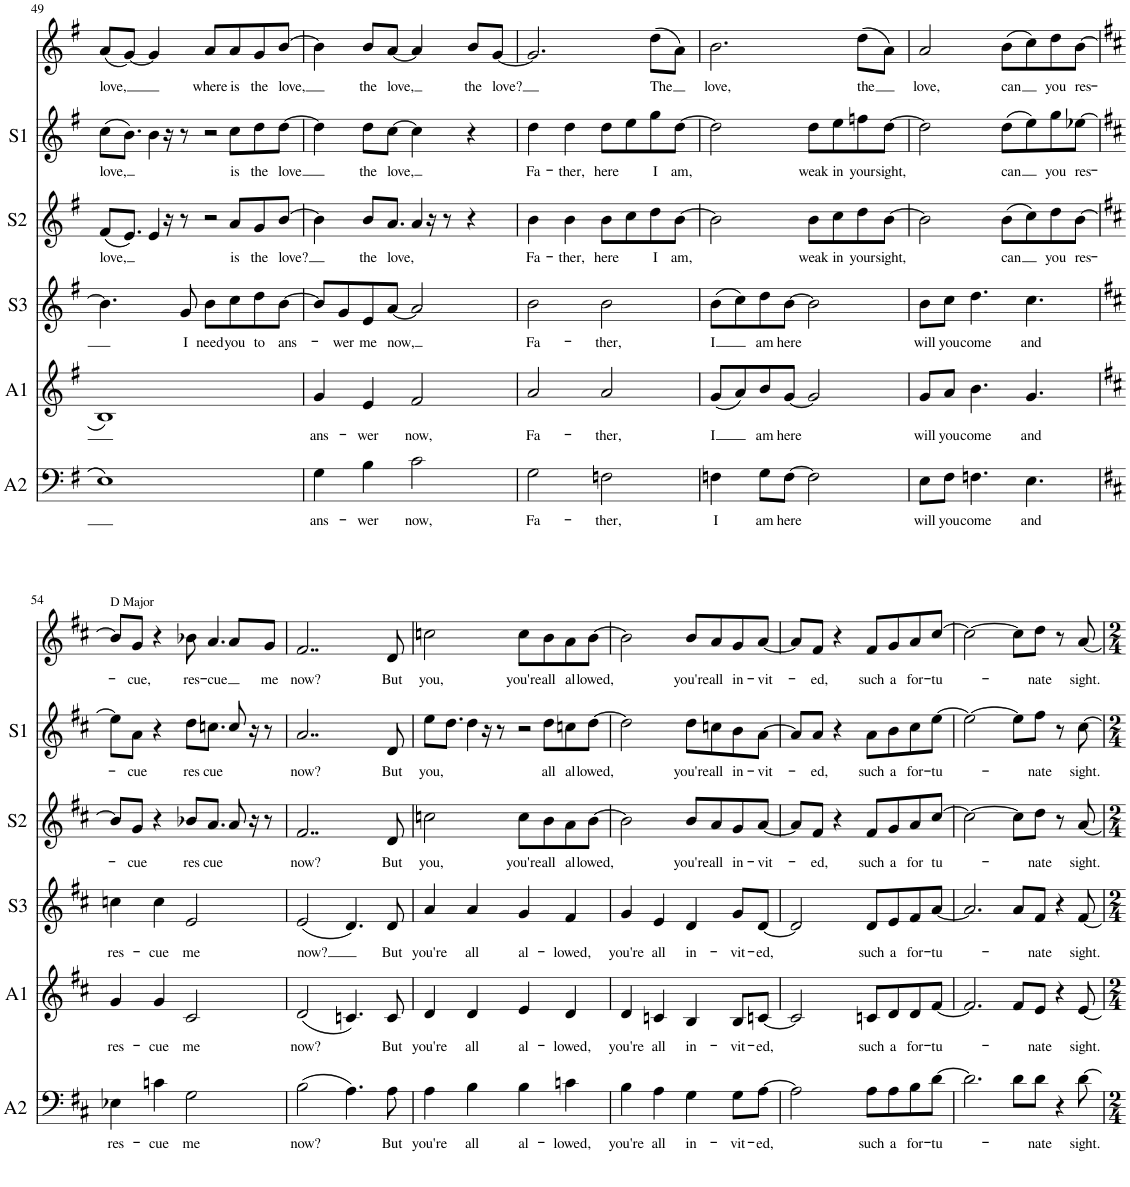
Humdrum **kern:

**kern	**text	**kern	**text	**kern	**text	**kern	**text	**kern	**text	**kern	**text
*part6	*part6	*part5	*part5	*part4	*part4	*part3	*part3	*part2	*part2	*part1	*part1
*staff6	*staff6	*staff5	*staff5	*staff4	*staff4	*staff3	*staff3	*staff2	*staff2	*staff1	*staff1
*I"Alto 2	*	*I"Alto 1	*	*I"Soprano 3	*	*I"Soprano 2	*	*I"Soprano 1	*	*I"Solo	*
*I'A2	*	*I'A1	*	*I'S3	*	*I'S2	*	*I'S1	*	*	*
!!LO:PB:g=z
*clefF4	*	*clefG2	*	*clefG2	*	*clefG2	*	*clefG2	*	*clefG2	*
*k[f#]	*	*k[f#]	*	*k[f#]	*	*k[f#]	*	*k[f#]	*	*k[f#]	*
*M4/4	*	*M4/4	*	*M4/4	*	*M4/4	*	*M4/4	*	*M4/4	*
=49	=49	=49	=49	=49	=49	=49	=49	=49	=49	=49	=49
!	!	!	!	!	!	!	!LO:LY:b	!	!LO:LY:b	!	!LO:LY:b
1E	.	1B	.	4.b\]	.	(8f#/L	love,	(8cc\L	love,	(8a/L	love,
.	.	.	.	.	.	8.e/J)	.	8.b\J)	.	[8g/J)	.
.	.	.	.	.	.	.	.	.	.	4g/]	.
.	.	.	.	.	.	4e/	.	4b\	.	.	.
!	!	!	!	!	!LO:LY:b	!	!	!	!	!	!
.	.	.	.	8g/	I	.	.	.	.	.	.
!	!	!	!	!	!LO:LY:b	!	!	!	!	!	!LO:LY:b
.	.	.	.	8b\L	need	.	.	.	.	8a/L	where
.	.	.	.	.	.	16r	.	16r	.	.	.
!	!	!	!	!	!LO:LY:b	!	!	!	!	!	!LO:LY:b
.	.	.	.	8cc\	you	8r	.	8r	.	8a/	is
!	!	!	!	!	!LO:LY:b	!	!	!	!	!	!LO:LY:b
.	.	.	.	8dd\	to	2r	.	2r	.	8g/	the
!	!	!	!	!	!LO:LY:b	!	!	!	!	!	!LO:LY:b
.	.	.	.	[8b\J	ans-	.	.	.	.	[8b/J	love,
2ryy	.	2ryy	.	2ryy	.	.	.	.	.	2ryy	.
!	!	!	!	!	!	!	!LO:LY:b	!	!LO:LY:b	!	!
.	.	.	.	.	.	8a/L	is	8cc\L	is	.	.
!	!	!	!	!	!	!	!LO:LY:b	!	!LO:LY:b	!	!
.	.	.	.	.	.	8g/	the	8dd\	the	.	.
!	!	!	!	!	!	!	!LO:LY:b	!	!LO:LY:b	!	!
8ryy	.	8ryy	.	8ryy	.	[8b/J	love?	[8dd\J	love	8ryy	.
=50	=50	=50	=50	=50	=50	=50	=50	=50	=50	=50	=50
!	!LO:LY:b	!	!LO:LY:b	!	!	!	!	!	!	!	!
4G\	ans-	4g/	ans-	8b/L]	.	4b\]	.	4dd\]	.	4b\]	.
!	!	!	!	!	!LO:LY:b	!	!	!	!	!	!
.	.	.	.	8g/	-wer	.	.	.	.	.	.
!	!LO:LY:b	!	!LO:LY:b	!	!LO:LY:b	!	!LO:LY:b	!	!LO:LY:b	!	!LO:LY:b
4B\	-wer	4e/	-wer	8e/	me	8b/L	the	8dd\L	the	8b/L	the
!	!	!	!	!	!LO:LY:b	!	!LO:LY:b	!	!LO:LY:b	!	!LO:LY:b
.	.	.	.	[8a/J	now,	8.a/J	love,	[8cc\J	love,	[8a/J	love,
!	!LO:LY:b	!	!LO:LY:b	!	!	!	!	!	!	!	!
2c\	now,	2f#/	now,	2a/]	.	.	.	4cc\]	.	4a/]	.
.	.	.	.	.	.	4a/	.	.	.	.	.
!	!	!	!	!	!	!	!	!	!	!	!LO:LY:b
.	.	.	.	.	.	.	.	4r	.	8b/L	the
.	.	.	.	.	.	16r	.	.	.	.	.
!	!	!	!	!	!	!	!	!	!	!	!LO:LY:b
.	.	.	.	.	.	8r	.	.	.	[8g/J	love?
4ryy	.	4ryy	.	4ryy	.	4r	.	4ryy	.	4ryy	.
=51	=51	=51	=51	=51	=51	=51	=51	=51	=51	=51	=51
!	!LO:LY:b	!	!LO:LY:b	!	!LO:LY:b	!	!LO:LY:b	!	!LO:LY:b	!	!
2G\	Fa-	2a/	Fa-	2b\	Fa-	4b\	Fa-	4dd\	Fa-	2.g/]	.
!	!	!	!	!	!	!	!LO:LY:b	!	!LO:LY:b	!	!
.	.	.	.	.	.	4b\	ther,	4dd\	ther,	.	.
!	!LO:LY:b	!	!LO:LY:b	!	!LO:LY:b	!	!LO:LY:b	!	!LO:LY:b	!	!
2Fn\	ther,	2a/	ther,	2b\	ther,	8b\L	here	8dd\L	here	.	.
.	.	.	.	.	.	8cc\	.	8ee\	.	.	.
!	!	!	!	!	!	!	!LO:LY:b	!	!LO:LY:b	!	!LO:LY:b
.	.	.	.	.	.	8dd\	I	8gg\	I	(8dd\L	The
!	!	!	!	!	!	!	!LO:LY:b	!	!LO:LY:b	!	!
.	.	.	.	.	.	[8b\J	am,	[8dd\J	am,	8a\J)	.
=52	=52	=52	=52	=52	=52	=52	=52	=52	=52	=52	=52
!	!LO:LY:b	!	!LO:LY:b	!	!LO:LY:b	!	!	!	!	!	!LO:LY:b
4Fn\	I	(8g/L	I	(8b\L	I	2b\]	.	2dd\]	.	2.b\	love,
.	.	8a/)	.	8cc\)	.	.	.	.	.	.	.
!	!LO:LY:b	!	!LO:LY:b	!	!LO:LY:b	!	!	!	!	!	!
8G\L	am	8b/	am	8dd\	am	.	.	.	.	.	.
!	!LO:LY:b	!	!LO:LY:b	!	!LO:LY:b	!	!	!	!	!	!
[8F\J	here	[8g/J	here	[8b\J	here	.	.	.	.	.	.
!	!	!	!	!	!	!	!LO:LY:b	!	!LO:LY:b	!	!
2F\]	.	2g/]	.	2b\]	.	8b\L	weak	8dd\L	weak	.	.
!	!	!	!	!	!	!	!LO:LY:b	!	!LO:LY:b	!	!
.	.	.	.	.	.	8cc\	in	8ee\	in	.	.
!	!	!	!	!	!	!	!LO:LY:b	!	!LO:LY:b	!	!LO:LY:b
.	.	.	.	.	.	8dd\	your	8ffn\	your	(8dd\L	the
!	!	!	!	!	!	!	!LO:LY:b	!	!LO:LY:b	!	!
.	.	.	.	.	.	[8b\J	sight,	[8dd\J	sight,	8a\J)	.
=53	=53	=53	=53	=53	=53	=53	=53	=53	=53	=53	=53
!	!LO:LY:b	!	!LO:LY:b	!	!LO:LY:b	!	!	!	!	!	!LO:LY:b
8E\L	will	8g/L	will	8b\L	will	2b\]	.	2dd\]	.	2a/	love,
!	!LO:LY:b	!	!LO:LY:b	!	!LO:LY:b	!	!	!	!	!	!
8F#\J	you	8a/J	you	8cc\J	you	.	.	.	.	.	.
!	!LO:LY:b	!	!LO:LY:b	!	!LO:LY:b	!	!	!	!	!	!
4.Fn\	come	4.b\	come	4.dd\	come	.	.	.	.	.	.
!	!	!	!	!	!	!	!LO:LY:b	!	!LO:LY:b	!	!LO:LY:b
.	.	.	.	.	.	(8b\L	can	(8dd\L	can	(8b\L	can
!	!LO:LY:b	!	!LO:LY:b	!	!LO:LY:b	!	!	!	!	!	!
4.E\	and	4.g/	and	4.cc\	and	8cc\)	.	8ee\)	.	8cc\)	.
!	!	!	!	!	!	!	!LO:LY:b	!	!LO:LY:b	!	!LO:LY:b
.	.	.	.	.	.	8dd\	you	8gg\	you	8dd\	you
!	!	!	!	!	!	!	!LO:LY:b	!	!LO:LY:b	!	!LO:LY:b
.	.	.	.	.	.	[8b\J	res-	[8ee-X\J	res-	[8b\J	res-
!!LO:LB:g=z
=54	=54	=54	=54	=54	=54	=54	=54	=54	=54	=54	=54
*k[f#c#]	*	*k[f#c#]	*	*k[f#c#]	*	*k[f#c#]	*	*k[f#c#]	*	*k[f#c#]	*
!	!	!	!	!	!	!	!	!	!	!LO:TX:a:t=D Major	!
!	!LO:LY:b	!	!LO:LY:b	!	!LO:LY:b	!	!	!	!	!	!
4E-X\	res-	4g/	res-	4ccn\	res-	8b/L]	.	8ee-\L]	.	8b/L]	.
!	!	!	!	!	!	!	!LO:LY:b	!	!LO:LY:b	!	!LO:LY:b
.	.	.	.	.	.	8g/J	cue	8a\J	cue	8g/J	cue,
!	!LO:LY:b	!	!LO:LY:b	!	!LO:LY:b	!	!	!	!	!	!
4cn\	cue	4g/	cue	4cc\	cue	4r	.	4r	.	4r	.
!	!LO:LY:b	!	!LO:LY:b	!	!LO:LY:b	!	!LO:LY:b	!	!LO:LY:b	!	!LO:LY:b
2G\	me	2c#/	me	2e/	me	8b-X/L	res-	8dd\L	res-	8b-X\	res-
!	!	!	!	!	!	!	!LO:LY:b	!	!LO:LY:b	!	!LO:LY:b
.	.	.	.	.	.	8.a/J	-cue	8.ccn\J	-cue	4.a/	-cue
.	.	.	.	.	.	8a/	.	8cc/	.	.	.
.	.	.	.	.	.	16r	.	16r	.	.	.
4ryy	.	4ryy	.	4ryy	.	8r	.	8r	.	8a/L	.
!	!	!	!	!	!	!	!	!	!	!	!LO:LY:b
.	.	.	.	.	.	8ryy	.	8ryy	.	8g/J	me
=55	=55	=55	=55	=55	=55	=55	=55	=55	=55	=55	=55
!	!LO:LY:b	!	!LO:LY:b	!	!LO:LY:b	!	!LO:LY:b	!	!LO:LY:b	!	!LO:LY:b
(2B\	now?	(2d/	now?	(2e/	now?	2..f#/	now?	2..a/	now?	2..f#/	now?
4.A\)	.	4.cn/)	.	4.d/)	.	.	.	.	.	.	.
!	!LO:LY:b	!	!LO:LY:b	!	!LO:LY:b	!	!LO:LY:b	!	!LO:LY:b	!	!LO:LY:b
8A\	But	8c/	But	8d/	But	8d/	But	8d/	But	8d/	But
=56	=56	=56	=56	=56	=56	=56	=56	=56	=56	=56	=56
!	!LO:LY:b	!	!LO:LY:b	!	!LO:LY:b	!	!LO:LY:b	!	!LO:LY:b	!	!LO:LY:b
4A\	you're	4d/	you're	4a/	you're	2ccn\	you,	8ee\L	you,	2ccn\	you,
.	.	.	.	.	.	.	.	8.dd\J	.	.	.
!	!LO:LY:b	!	!LO:LY:b	!	!LO:LY:b	!	!	!	!	!	!
4B\	all	4d/	all	4a/	all	.	.	.	.	.	.
.	.	.	.	.	.	.	.	4dd\	.	.	.
!	!LO:LY:b	!	!LO:LY:b	!	!LO:LY:b	!	!LO:LY:b	!	!	!	!LO:LY:b
4B\	al-	4e/	al-	4g/	al-	8cc\L	you're	.	.	8cc\L	you're
.	.	.	.	.	.	.	.	16r	.	.	.
!	!	!	!	!	!	!	!LO:LY:b	!	!	!	!LO:LY:b
.	.	.	.	.	.	8b\	all	8r	.	8b\	all
!	!LO:LY:b	!	!LO:LY:b	!	!LO:LY:b	!	!LO:LY:b	!	!	!	!LO:LY:b
4cn\	-lowed,	4d/	-lowed,	4f#/	-lowed,	8a\	al-	2r	.	8a\	al-
!	!	!	!	!	!	!	!LO:LY:b	!	!	!	!LO:LY:b
.	.	.	.	.	.	[8b\J	-lowed,	.	.	[8b\J	-lowed,
2ryy	.	2ryy	.	2ryy	.	2ryy	.	.	.	2ryy	.
!	!	!	!	!	!	!	!	!	!LO:LY:b	!	!
.	.	.	.	.	.	.	.	8dd\L	all	.	.
!	!	!	!	!	!	!	!	!	!LO:LY:b	!	!
.	.	.	.	.	.	.	.	8ccn\	al-	.	.
!	!	!	!	!	!	!	!	!	!LO:LY:b	!	!
8ryy	.	8ryy	.	8ryy	.	8ryy	.	[8dd\J	-lowed,	8ryy	.
=57	=57	=57	=57	=57	=57	=57	=57	=57	=57	=57	=57
!	!LO:LY:b	!	!LO:LY:b	!	!LO:LY:b	!	!	!	!	!	!
4B\	you're	4d/	you're	4g/	you're	2b\]	.	2dd\]	.	2b\]	.
!	!LO:LY:b	!	!LO:LY:b	!	!LO:LY:b	!	!	!	!	!	!
4A\	all	4cn/	all	4e/	all	.	.	.	.	.	.
!	!LO:LY:b	!	!LO:LY:b	!	!LO:LY:b	!	!LO:LY:b	!	!LO:LY:b	!	!LO:LY:b
4G\	-in-	4B/	-in-	4d/	-in-	8b/L	you're	8dd\L	you're	8b/L	you're
!	!	!	!	!	!	!	!LO:LY:b	!	!LO:LY:b	!	!LO:LY:b
.	.	.	.	.	.	8a/	all	8ccn\	all	8a/	all
!	!LO:LY:b	!	!LO:LY:b	!	!LO:LY:b	!	!LO:LY:b	!	!LO:LY:b	!	!LO:LY:b
8G\L	-vit-	8B/L	-vit-	8g/L	-vit-	8g/	-in-	8b\	-in-	8g/	-in-
!	!LO:LY:b	!	!LO:LY:b	!	!LO:LY:b	!	!LO:LY:b	!	!LO:LY:b	!	!LO:LY:b
[8A\J	-ed,	[8cn/J	-ed,	[8d/J	-ed,	[8a/J	-vit-	[8a\J	-vit-	[8a/J	-vit-
=58	=58	=58	=58	=58	=58	=58	=58	=58	=58	=58	=58
2A\]	.	2c/]	.	2d/]	.	8a/L]	.	8a/L]	.	8a/L]	.
!	!	!	!	!	!	!	!LO:LY:b	!	!LO:LY:b	!	!LO:LY:b
.	.	.	.	.	.	8f#/J	-ed,	8a/J	-ed,	8f#/J	-ed,
.	.	.	.	.	.	4r	.	4r	.	4r	.
!	!LO:LY:b	!	!LO:LY:b	!	!LO:LY:b	!	!LO:LY:b	!	!LO:LY:b	!	!LO:LY:b
8A\L	such	8cn/L	such	8d/L	such	8f#/L	such	8a\L	such	8f#/L	such
!	!LO:LY:b	!	!LO:LY:b	!	!LO:LY:b	!	!LO:LY:b	!	!LO:LY:b	!	!LO:LY:b
8A\	a	8d/	a	8e/	a	8g/	a	8b\	a	8g/	a
!	!LO:LY:b	!	!LO:LY:b	!	!LO:LY:b	!	!LO:LY:b	!	!LO:LY:b	!	!LO:LY:b
8B\	for-	8d/	-for-	8f#/	-for-	8a/	for	8cc#\	-for-	8a/	-for-
!	!LO:LY:b	!	!LO:LY:b	!	!LO:LY:b	!	!LO:LY:b	!	!LO:LY:b	!	!LO:LY:b
[8d\J	-tu-	[8f#/J	-tu-	[8a/J	-tu-	[8cc#/J	-tu-	[8ee\J	-tu-	[8cc#/J	-tu-
=59	=59	=59	=59	=59	=59	=59	=59	=59	=59	=59	=59
2.d\]	.	2.f#/]	.	2.a/]	.	2cc#\_	.	2ee\_	.	2cc#\_	.
.	.	.	.	.	.	8cc#\L]	.	8ee\L]	.	8cc#\L]	.
!	!	!	!	!	!	!	!LO:LY:b	!	!LO:LY:b	!	!LO:LY:b
.	.	.	.	.	.	8dd\J	-nate	8ff#\J	-nate	8dd\J	-nate
8d\L	.	8f#/L	.	8a/L	.	8r	.	8r	.	8r	.
!	!LO:LY:b	!	!LO:LY:b	!	!LO:LY:b	!	!LO:LY:b	!	!LO:LY:b	!	!LO:LY:b
8d\J	-nate	8e/J	-nate	8f#/J	-nate	[8a/	sight.	[8cc#\	sight.	[8a/	sight.
4r	.	4r	.	4r	.	4.ryy	.	4.ryy	.	4.ryy	.
!	!LO:LY:b	!	!LO:LY:b	!	!LO:LY:b	!	!	!	!	!	!
[8d\	sight.	[8e/	sight.	[8f#/	sight.	.	.	.	.	.	.
=	=	=	=	=	=	=	=	=	=	=	=
*-	*-	*-	*-	*-	*-	*-	*-	*-	*-	*-	*-
